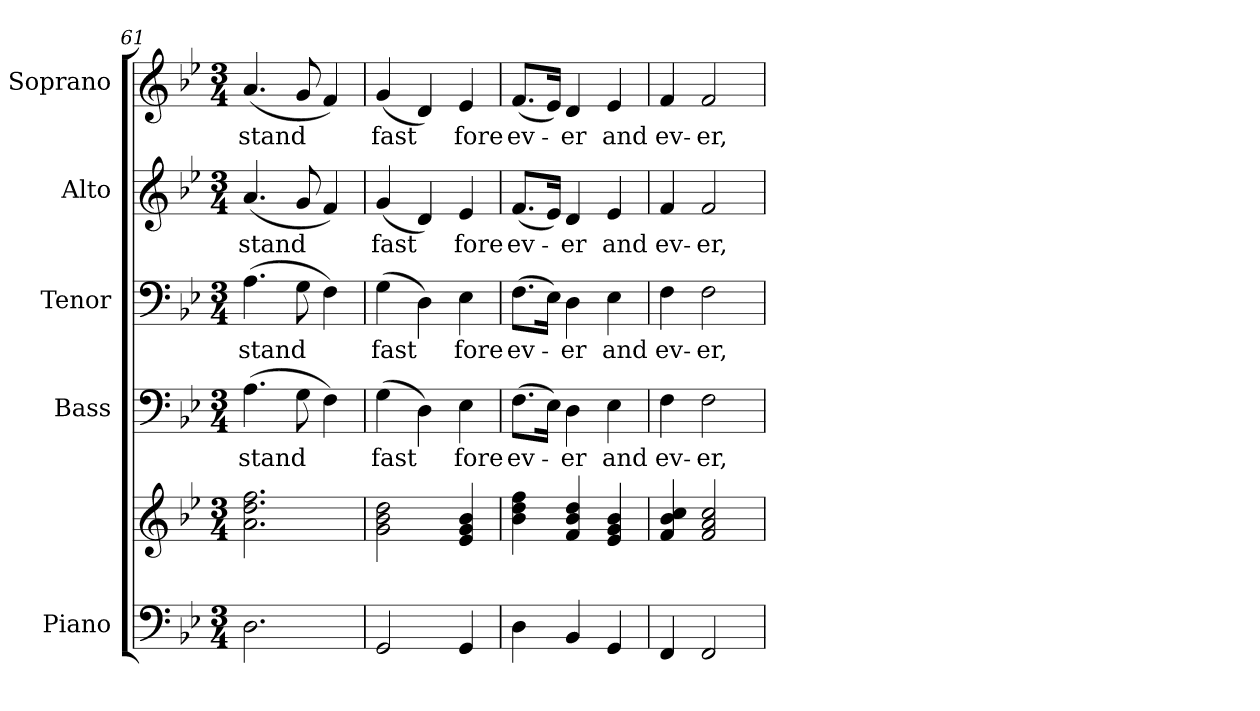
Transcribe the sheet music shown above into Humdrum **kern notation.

**kern	**kern	**kern	**text	**kern	**text	**kern	**text	**kern	**text
*part5	*part5	*part4	*part4	*part3	*part3	*part2	*part2	*part1	*part1
*staff6	*staff5	*staff4	*staff4	*staff3	*staff3	*staff2	*staff2	*staff1	*staff1
*I"Piano	*	*I"Bass	*	*I"Tenor	*	*I"Alto	*	*I"Soprano	*
*I'Pno.	*	*I'B.	*	*I'T.	*	*I'A.	*	*I'S.	*
*clefF4	*clefG2	*clefF4	*	*clefF4	*	*clefG2	*	*clefG2	*
*k[b-e-]	*k[b-e-]	*k[b-e-]	*	*k[b-e-]	*	*k[b-e-]	*	*k[b-e-]	*
*B-:	*B-:	*B-:	*	*B-:	*	*B-:	*	*B-:	*
*M3/4	*M3/4	*M3/4	*	*M3/4	*	*M3/4	*	*M3/4	*
=61	=61	=61	=61	=61	=61	=61	=61	=61	=61
!	!	!	!LO:LY:b:color=#000000	!	!	!	!	!	!
!	!	!	!	!	!LO:LY:b:color=#000000	!	!	!	!
!	!	!	!	!	!	!	!LO:LY:b:color=#000000	!	!
!	!	!	!	!	!	!	!	!	!LO:LY:b:color=#000000
2.Di\	2.ai\ 2.ddi 2.ffi	(4.Ai\	stand	(4.Ai\	stand	(4.ai/	stand	(4.ai/	stand
.	.	8Gi\	.	8Gi\	.	8gi/	.	8gi/	.
.	.	4Fi\)	.	4Fi\)	.	4fi/)	.	4fi/)	.
!!LO:PB:g=z
=62	=62	=62	=62	=62	=62	=62	=62	=62	=62
!	!	!	!LO:LY:b:color=#000000	!	!	!	!	!	!
!	!	!	!	!	!LO:LY:b:color=#000000	!	!	!	!
!	!	!	!	!	!	!	!LO:LY:b:color=#000000	!	!
!	!	!	!	!	!	!	!	!	!LO:LY:b:color=#000000
2GGi/	2gi\ 2b-i 2ddi	(4Gi\	fast	(4Gi\	fast	(4gi/	fast	(4gi/	fast
.	.	4Di\)	.	4Di\)	.	4di/)	.	4di/)	.
!	!	!	!LO:LY:b:color=#000000	!	!	!	!	!	!
!	!	!	!	!	!LO:LY:b:color=#000000	!	!	!	!
!	!	!	!	!	!	!	!LO:LY:b:color=#000000	!	!
!	!	!	!	!	!	!	!	!	!LO:LY:b:color=#000000
4GGi/	4e-i/ 4gi 4b-i	4E-i\	fore	4E-i\	fore	4e-i/	fore	4e-i/	fore
=63	=63	=63	=63	=63	=63	=63	=63	=63	=63
!	!	!	!LO:LY:b:color=#000000	!	!	!	!	!	!
!	!	!	!	!	!LO:LY:b:color=#000000	!	!	!	!
!	!	!	!	!	!	!	!LO:LY:b:color=#000000	!	!
!	!	!	!	!	!	!	!	!	!LO:LY:b:color=#000000
4Di\	4b-i\ 4ddi 4ffi	(8.Fi\L	ev-	(8.Fi\L	ev-	(8.fi/L	ev-	(8.fi/L	ev-
.	.	16E-i\Jk)	.	16E-i\Jk)	.	16e-i/Jk)	.	16e-i/Jk)	.
!	!	!	!LO:LY:b:color=#000000	!	!	!	!	!	!
!	!	!	!	!	!LO:LY:b:color=#000000	!	!	!	!
!	!	!	!	!	!	!	!LO:LY:b:color=#000000	!	!
!	!	!	!	!	!	!	!	!	!LO:LY:b:color=#000000
4BB-i/	4fi/ 4b-i 4ddi	4Di\	-er	4Di\	-er	4di/	-er	4di/	-er
!	!	!	!LO:LY:b:color=#000000	!	!	!	!	!	!
!	!	!	!	!	!LO:LY:b:color=#000000	!	!	!	!
!	!	!	!	!	!	!	!LO:LY:b:color=#000000	!	!
!	!	!	!	!	!	!	!	!	!LO:LY:b:color=#000000
4GGi/	4e-i/ 4gi 4b-i	4E-i\	and	4E-i\	and	4e-i/	and	4e-i/	and
=64	=64	=64	=64	=64	=64	=64	=64	=64	=64
!	!	!	!LO:LY:b:color=#000000	!	!	!	!	!	!
!	!	!	!	!	!LO:LY:b:color=#000000	!	!	!	!
!	!	!	!	!	!	!	!LO:LY:b:color=#000000	!	!
!	!	!	!	!	!	!	!	!	!LO:LY:b:color=#000000
4FFi/	4fi/ 4b-i 4cci	4Fi\	ev-	4Fi\	ev-	4fi/	ev-	4fi/	ev-
!	!	!	!LO:LY:b:color=#000000	!	!	!	!	!	!
!	!	!	!	!	!LO:LY:b:color=#000000	!	!	!	!
!	!	!	!	!	!	!	!LO:LY:b:color=#000000	!	!
!	!	!	!	!	!	!	!	!	!LO:LY:b:color=#000000
2FFi/	2fi/ 2ai 2cci	2Fi\	-er,	2Fi\	-er,	2fi/	-er,	2fi/	-er,
=	=	=	=	=	=	=	=	=	=
*-	*-	*-	*-	*-	*-	*-	*-	*-	*-
